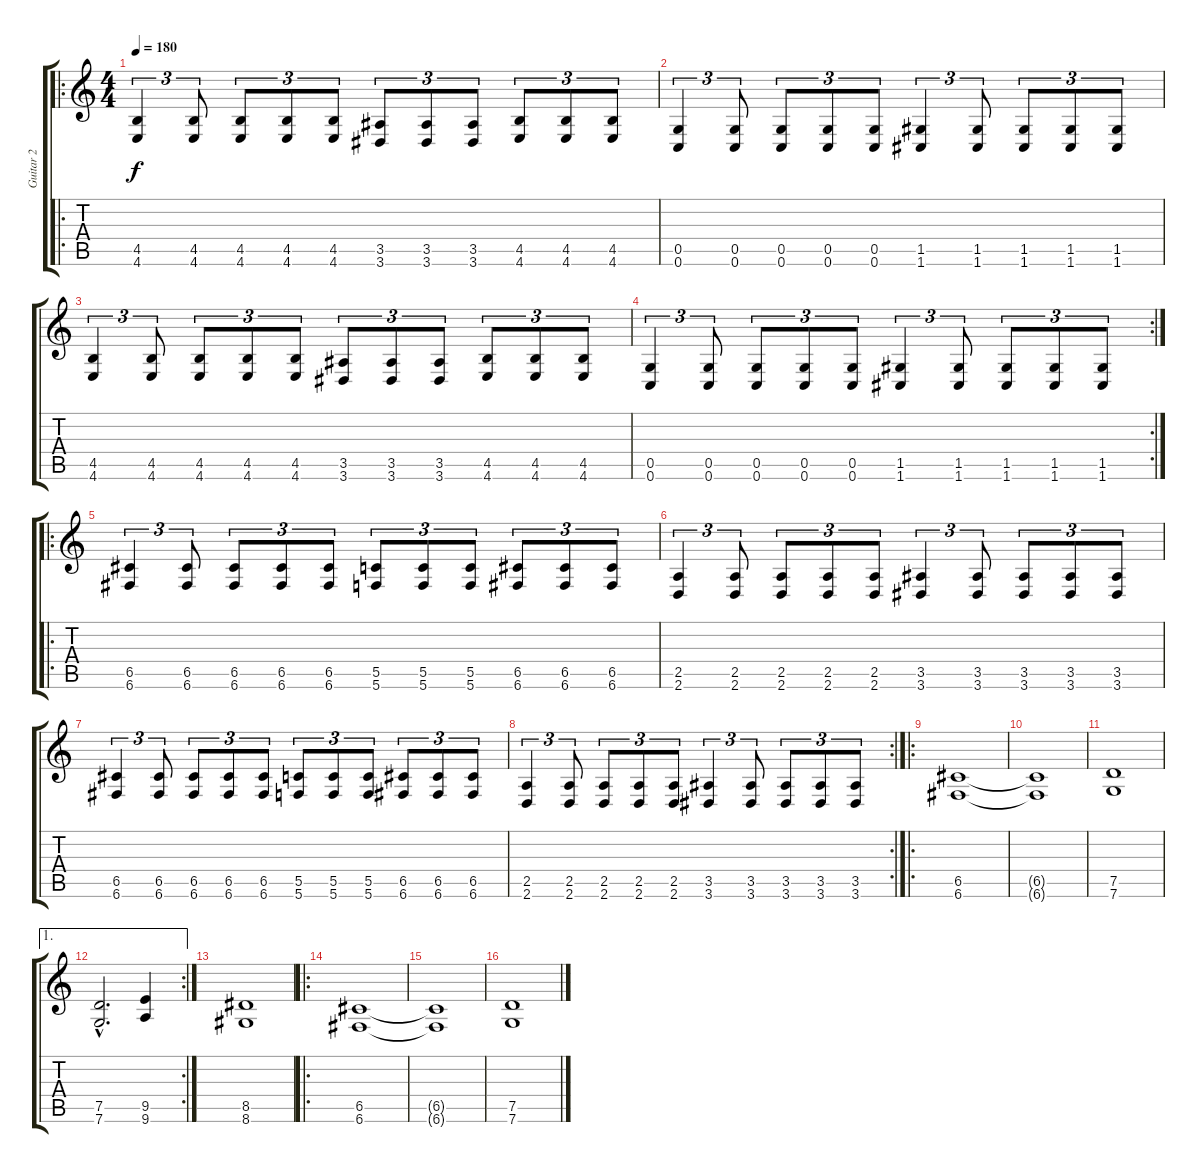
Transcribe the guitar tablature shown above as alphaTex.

\track ("Guitar 2" "Guitar 2") {instrument distortionguitar}
\staff {score tabs}
\tuning (D4 A3 F3 C3 G2 C2) {hide}
\ro
\ts (4 4)
\tempo 180
\clef g2
\ks c
(4.5 4.6).4{tu (3 2) dy f} (4.5 4.6).8{tu (3 2)} (4.5 4.6).8{tu (3 2)} (4.5 4.6).8{tu (3 2)} (4.5 4.6).8{tu (3 2)} (3.5 3.6).8{tu (3 2)} (3.5 3.6).8{tu (3 2)} (3.5 3.6).8{tu (3 2)} (4.5 4.6).8{tu (3 2)} (4.5 4.6).8{tu (3 2)} (4.5 4.6).8{tu (3 2)} |
(0.5 0.6).4{tu (3 2)} (0.5 0.6).8{tu (3 2)} (0.5 0.6).8{tu (3 2)} (0.5 0.6).8{tu (3 2)} (0.5 0.6).8{tu (3 2)} (1.5 1.6).4{tu (3 2)} (1.5 1.6).8{tu (3 2)} (1.5 1.6).8{tu (3 2)} (1.5 1.6).8{tu (3 2)} (1.5 1.6).8{tu (3 2)} |
(4.5 4.6).4{tu (3 2)} (4.5 4.6).8{tu (3 2)} (4.5 4.6).8{tu (3 2)} (4.5 4.6).8{tu (3 2)} (4.5 4.6).8{tu (3 2)} (3.5 3.6).8{tu (3 2)} (3.5 3.6).8{tu (3 2)} (3.5 3.6).8{tu (3 2)} (4.5 4.6).8{tu (3 2)} (4.5 4.6).8{tu (3 2)} (4.5 4.6).8{tu (3 2)} |
\rc 2
(0.5 0.6).4{tu (3 2)} (0.5 0.6).8{tu (3 2)} (0.5 0.6).8{tu (3 2)} (0.5 0.6).8{tu (3 2)} (0.5 0.6).8{tu (3 2)} (1.5 1.6).4{tu (3 2)} (1.5 1.6).8{tu (3 2)} (1.5 1.6).8{tu (3 2)} (1.5 1.6).8{tu (3 2)} (1.5 1.6).8{tu (3 2)} |
\ro
(6.5 6.6).4{tu (3 2)} (6.5 6.6).8{tu (3 2)} (6.5 6.6).8{tu (3 2)} (6.5 6.6).8{tu (3 2)} (6.5 6.6).8{tu (3 2)} (5.5 5.6).8{tu (3 2)} (5.5 5.6).8{tu (3 2)} (5.5 5.6).8{tu (3 2)} (6.5 6.6).8{tu (3 2)} (6.5 6.6).8{tu (3 2)} (6.5 6.6).8{tu (3 2)} |
(2.5 2.6).4{tu (3 2)} (2.5 2.6).8{tu (3 2)} (2.5 2.6).8{tu (3 2)} (2.5 2.6).8{tu (3 2)} (2.5 2.6).8{tu (3 2)} (3.5 3.6).4{tu (3 2)} (3.5 3.6).8{tu (3 2)} (3.5 3.6).8{tu (3 2)} (3.5 3.6).8{tu (3 2)} (3.5 3.6).8{tu (3 2)} |
(6.5 6.6).4{tu (3 2)} (6.5 6.6).8{tu (3 2)} (6.5 6.6).8{tu (3 2)} (6.5 6.6).8{tu (3 2)} (6.5 6.6).8{tu (3 2)} (5.5 5.6).8{tu (3 2)} (5.5 5.6).8{tu (3 2)} (5.5 5.6).8{tu (3 2)} (6.5 6.6).8{tu (3 2)} (6.5 6.6).8{tu (3 2)} (6.5 6.6).8{tu (3 2)} |
\rc 2
(2.5 2.6).4{tu (3 2)} (2.5 2.6).8{tu (3 2)} (2.5 2.6).8{tu (3 2)} (2.5 2.6).8{tu (3 2)} (2.5 2.6).8{tu (3 2)} (3.5 3.6).4{tu (3 2)} (3.5 3.6).8{tu (3 2)} (3.5 3.6).8{tu (3 2)} (3.5 3.6).8{tu (3 2)} (3.5 3.6).8{tu (3 2)} |
\ro
(6.5 6.6).1 |
(6.5{t} 6.6{t}).1 |
(7.5 7.6).1 |
\ae 1
\rc 2
(7.5{hac} 7.6{hac}).2{d} (9.5 9.6).4 |
(8.5 8.6).1 |
\ro
(6.5 6.6).1 |
(6.5{t} 6.6{t}).1 |
(7.5 7.6).1
